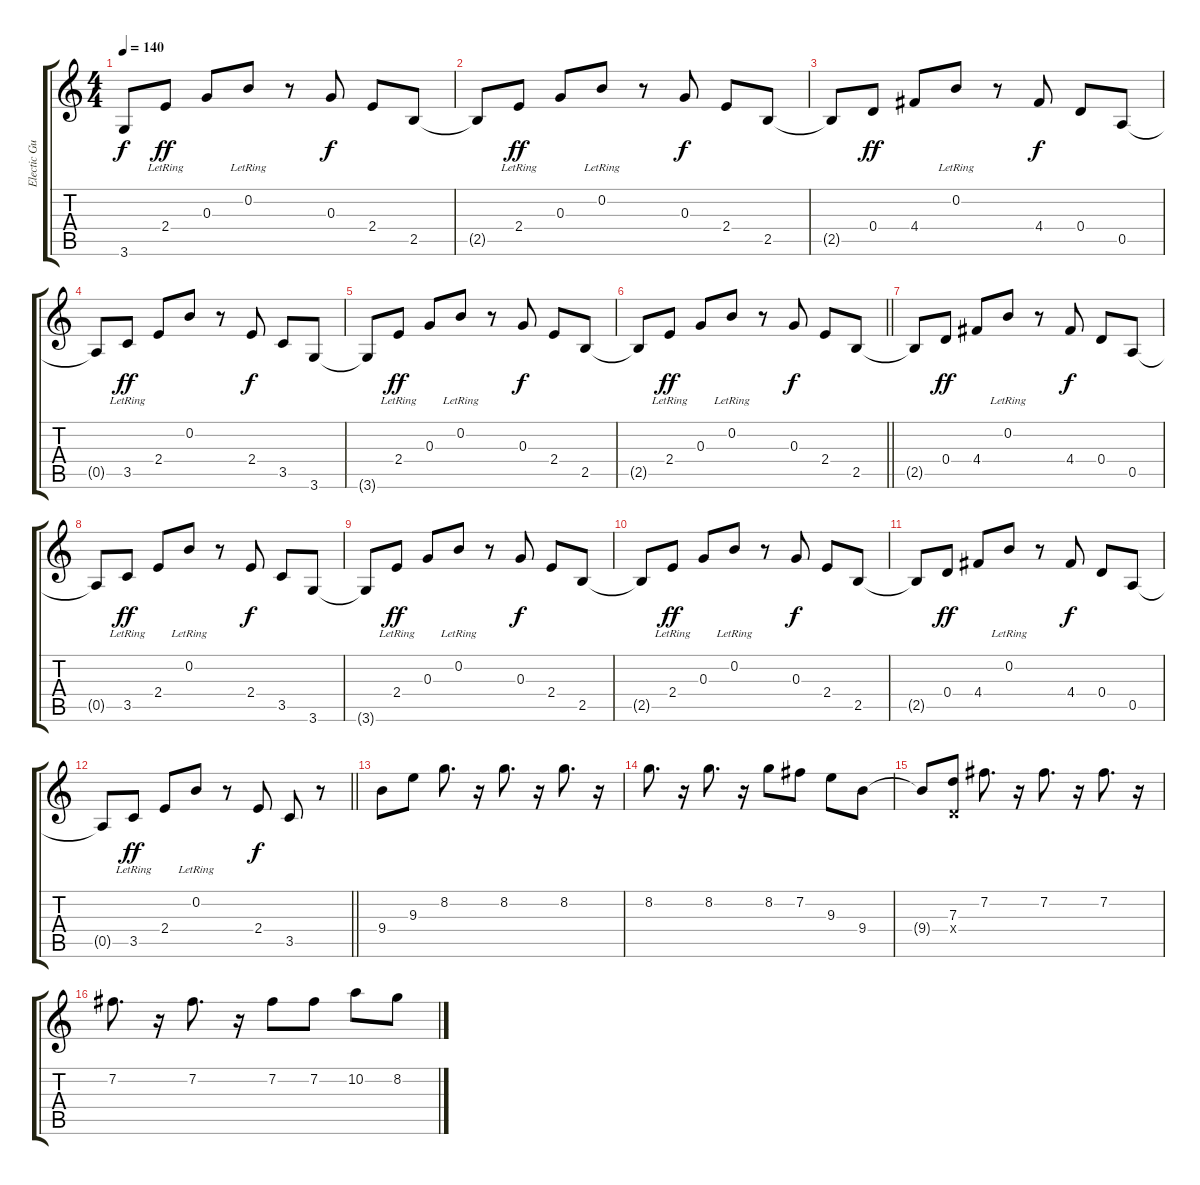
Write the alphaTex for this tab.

\track ("Electic Guitar" "Electic Gu") {instrument distortionguitar}
\staff {score tabs}
\tuning (E4 B3 G3 D3 A2 E2) {hide}
\ts (4 4)
\tempo 140
\clef g2
\ks c
3.6{t}.8{dy f} 2.4{lr}.8{dy ff} 0.3.8 0.2{lr}.8 r.8 0.3.8{dy f} 2.4.8 2.5.8 |
2.5{t}.8 2.4{lr}.8{dy ff} 0.3.8 0.2{lr}.8 r.8 0.3.8{dy f} 2.4.8 2.5.8 |
2.5{t}.8 0.4.8{dy ff} 4.4.8 0.2{lr}.8 r.8 4.4.8{dy f} 0.4.8 0.5.8 |
0.5{t}.8 3.5{lr}.8{dy ff} 2.4.8 0.2.8 r.8 2.4.8{dy f} 3.5.8 3.6.8 |
3.6{t}.8 2.4{lr}.8{dy ff} 0.3.8 0.2{lr}.8 r.8 0.3.8{dy f} 2.4.8 2.5.8 |
\barLineRight lightlight
2.5{t}.8 2.4{lr}.8{dy ff} 0.3.8 0.2{lr}.8 r.8 0.3.8{dy f} 2.4.8 2.5.8 |
2.5{t}.8 0.4.8{dy ff} 4.4.8 0.2{lr}.8 r.8 4.4.8{dy f} 0.4.8 0.5.8 |
0.5{t}.8 3.5{lr}.8{dy ff} 2.4.8 0.2{lr}.8 r.8 2.4.8{dy f} 3.5.8 3.6.8 |
3.6{t}.8 2.4{lr}.8{dy ff} 0.3.8 0.2{lr}.8 r.8 0.3.8{dy f} 2.4.8 2.5.8 |
2.5{t}.8 2.4{lr}.8{dy ff} 0.3.8 0.2{lr}.8 r.8 0.3.8{dy f} 2.4.8 2.5.8 |
2.5{t}.8 0.4.8{dy ff} 4.4.8 0.2{lr}.8 r.8 4.4.8{dy f} 0.4.8 0.5.8 |
\barLineRight lightlight
0.5{t}.8 3.5{lr}.8{dy ff} 2.4.8 0.2{lr}.8 r.8 2.4.8{dy f} 3.5.8 r.8 |
\section ("" "")
9.4.8{volume 13 balance 6 instrument distortionguitar} 9.3.8 8.2.8{d} r.16 8.2.8{d} r.16 8.2.8{d} r.16 |
8.2.8{d} r.16 8.2.8{d} r.16 8.2.8 7.2.8 9.3.8 9.4.8 |
9.4{t}.8 (7.3 0.4{x}).8 7.2.8{d} r.16 7.2.8{d} r.16 7.2.8{d} r.16 |
7.2.8{d} r.16 7.2.8{d} r.16 7.2.8 7.2.8 10.2.8 8.2.8
